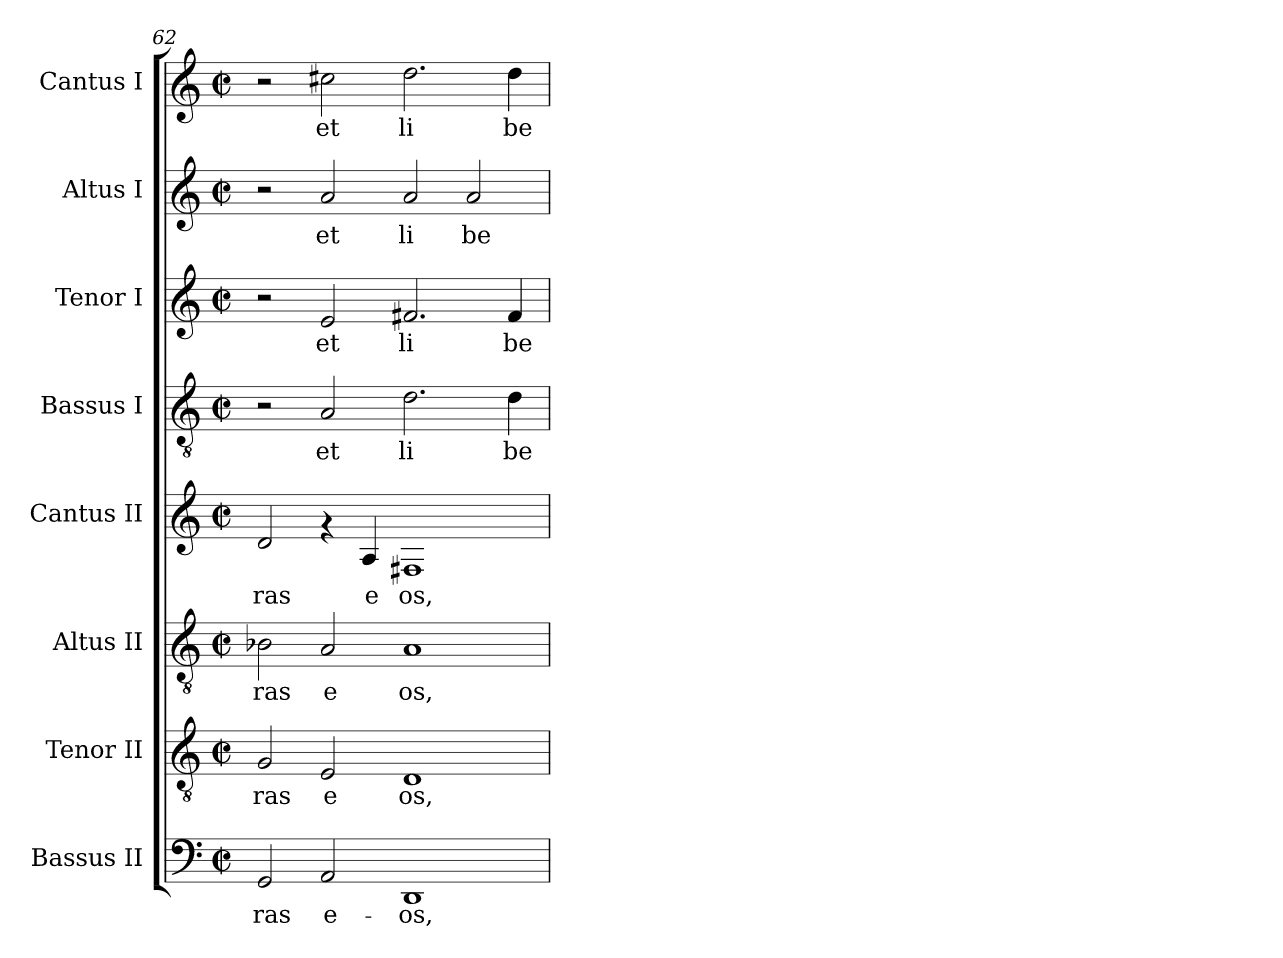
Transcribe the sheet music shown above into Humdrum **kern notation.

**kern	**text	**kern	**text	**kern	**text	**kern	**text	**kern	**text	**kern	**text	**kern	**text	**kern	**text
*part8	*part8	*part7	*part7	*part6	*part6	*part5	*part5	*part4	*part4	*part3	*part3	*part2	*part2	*part1	*part1
*staff8	*staff8	*staff7	*staff7	*staff6	*staff6	*staff5	*staff5	*staff4	*staff4	*staff3	*staff3	*staff2	*staff2	*staff1	*staff1
*I"Bassus II	*	*I"Tenor II	*	*I"Altus II	*	*I"Cantus II	*	*I"Bassus I	*	*I"Tenor I	*	*I"Altus I	*	*I"Cantus I	*
*clefF4	*	*clefGv2	*	*clefGv2	*	*clefG2	*	*clefGv2	*	*clefG2	*	*clefG2	*	*clefG2	*
*k[]	*	*k[]	*	*k[]	*	*k[]	*	*k[]	*	*k[]	*	*k[]	*	*k[]	*
*C:	*	*C:	*	*C:	*	*C:	*	*C:	*	*C:	*	*C:	*	*C:	*
*M2/2	*	*M2/2	*	*M2/2	*	*M2/2	*	*M2/2	*	*M2/2	*	*M2/2	*	*M2/2	*
*met(c|)	*	*met(c|)	*	*met(c|)	*	*met(c|)	*	*met(c|)	*	*met(c|)	*	*met(c|)	*	*met(c|)	*
=62	=62	=62	=62	=62	=62	=62	=62	=62	=62	=62	=62	=62	=62	=62	=62
!	!LO:LY:b:cj	!	!LO:LY:b:cj	!	!LO:LY:b:cj	!	!LO:LY:b:cj	!	!	!	!	!	!	!	!
2GG/	-ras	2G/	ras	2B-X\	ras	2d/	ras	2r	.	2r	.	2r	.	2r	.
!	!LO:LY:b:cj	!	!LO:LY:b:cj	!	!LO:LY:b:cj	!	!	!	!LO:LY:b:cj	!	!LO:LY:b:cj	!	!LO:LY:b:cj	!	!LO:LY:b:cj
2AA/	e-	2E/	e	2A/	e	4rf	.	2A/	et	2e/	et	2a/	et	2cc#X\	et
!	!	!	!	!	!	!	!LO:LY:b:cj	!	!	!	!	!	!	!	!
.	.	.	.	.	.	4A/	e	.	.	.	.	.	.	.	.
!	!LO:LY:b:cj	!	!LO:LY:b:cj	!	!LO:LY:b:cj	!	!LO:LY:b:cj	!	!LO:LY:b:cj	!	!LO:LY:b:cj	!	!LO:LY:b:cj	!	!LO:LY:b:cj
1DD	-os,	1D	os,	1A	os,	1F#X	os,	2.d\	li	2.f#X/	li	2a/	li	2.dd\	li
!	!	!	!	!	!	!	!	!	!	!	!	!	!LO:LY:b:cj	!	!
.	.	.	.	.	.	.	.	.	.	.	.	2a/	be	.	.
!	!	!	!	!	!	!	!	!	!LO:LY:b:cj	!	!LO:LY:b:cj	!	!	!	!LO:LY:b:cj
.	.	.	.	.	.	.	.	4d\	be	4f#/	be	.	.	4dd\	be
=	=	=	=	=	=	=	=	=	=	=	=	=	=	=	=
*-	*-	*-	*-	*-	*-	*-	*-	*-	*-	*-	*-	*-	*-	*-	*-
